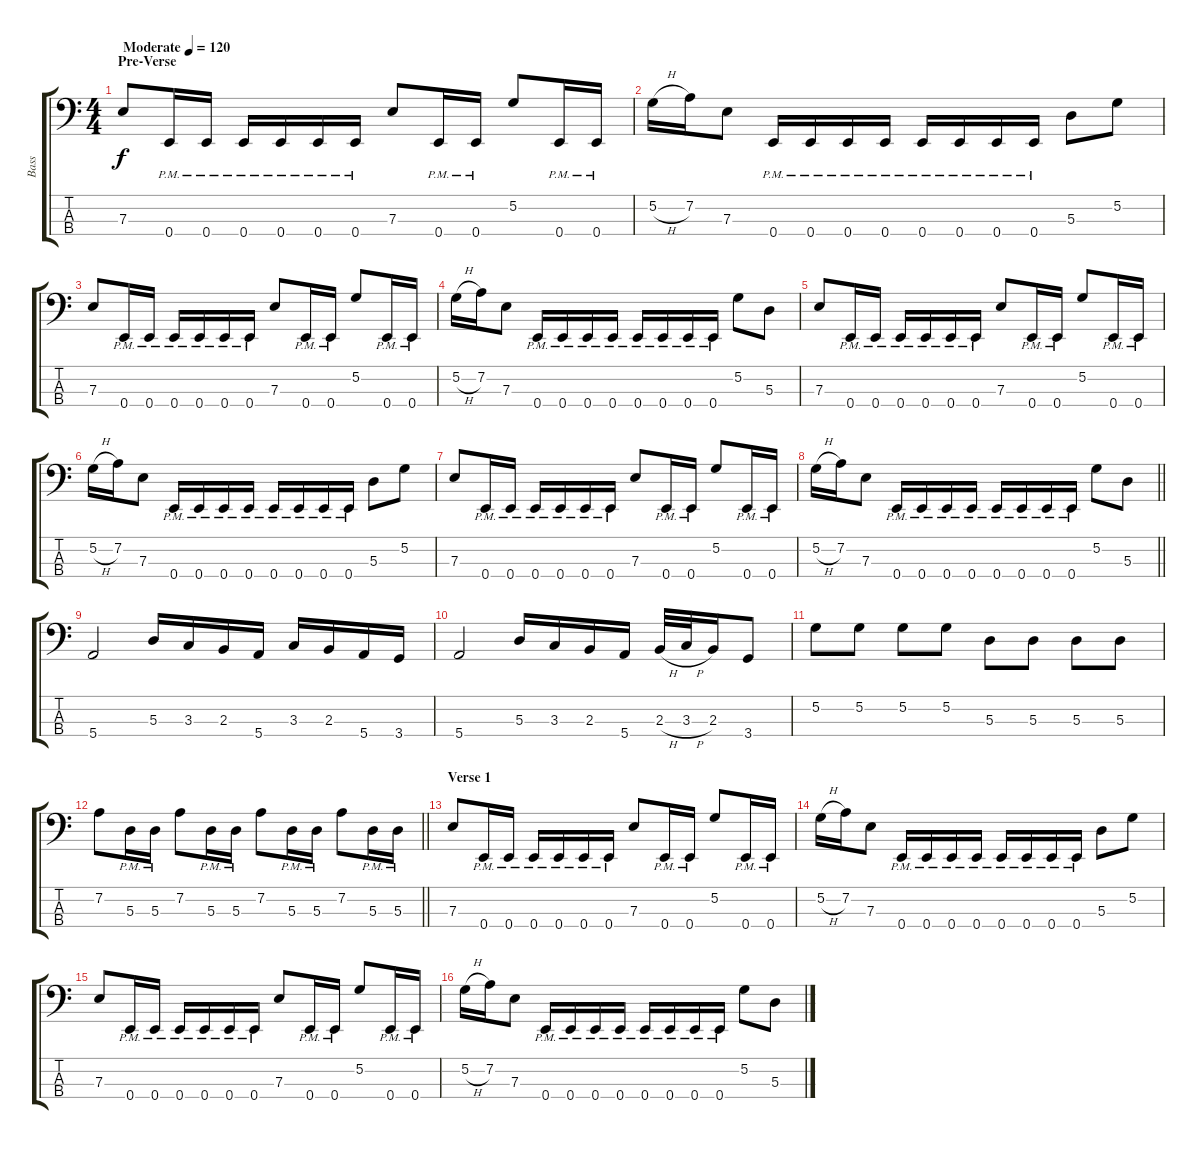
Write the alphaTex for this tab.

\track ("Bass" "Bass") {instrument electricbasspick}
\staff {score tabs}
\tuning (G2 D2 A1 E1) {hide}
\ts (4 4)
\section ("" "Pre-Verse")
\tempo (120 "Moderate")
\clef f4
\ks c
7.3.8{dy f instrument electricbasspick} 0.4{pm}.16 0.4{pm}.16 0.4{pm}.16 0.4{pm}.16 0.4{pm}.16 0.4{pm}.16 7.3.8 0.4{pm}.16 0.4{pm}.16 5.2.8 0.4{pm}.16 0.4{pm}.16 |
5.2{h}.16 7.2.16 7.3.8 0.4{pm}.16 0.4{pm}.16 0.4{pm}.16 0.4{pm}.16 0.4{pm}.16 0.4{pm}.16 0.4{pm}.16 0.4{pm}.16 5.3.8 5.2.8 |
7.3.8 0.4{pm}.16 0.4{pm}.16 0.4{pm}.16 0.4{pm}.16 0.4{pm}.16 0.4{pm}.16 7.3.8 0.4{pm}.16 0.4{pm}.16 5.2.8 0.4{pm}.16 0.4{pm}.16 |
5.2{h}.16 7.2.16 7.3.8 0.4{pm}.16 0.4{pm}.16 0.4{pm}.16 0.4{pm}.16 0.4{pm}.16 0.4{pm}.16 0.4{pm}.16 0.4{pm}.16 5.2.8 5.3.8 |
7.3.8 0.4{pm}.16 0.4{pm}.16 0.4{pm}.16 0.4{pm}.16 0.4{pm}.16 0.4{pm}.16 7.3.8 0.4{pm}.16 0.4{pm}.16 5.2.8 0.4{pm}.16 0.4{pm}.16 |
5.2{h}.16 7.2.16 7.3.8 0.4{pm}.16 0.4{pm}.16 0.4{pm}.16 0.4{pm}.16 0.4{pm}.16 0.4{pm}.16 0.4{pm}.16 0.4{pm}.16 5.3.8 5.2.8 |
7.3.8 0.4{pm}.16 0.4{pm}.16 0.4{pm}.16 0.4{pm}.16 0.4{pm}.16 0.4{pm}.16 7.3.8 0.4{pm}.16 0.4{pm}.16 5.2.8 0.4{pm}.16 0.4{pm}.16 |
\barLineRight lightlight
5.2{h}.16 7.2.16 7.3.8 0.4{pm}.16 0.4{pm}.16 0.4{pm}.16 0.4{pm}.16 0.4{pm}.16 0.4{pm}.16 0.4{pm}.16 0.4{pm}.16 5.2.8 5.3.8 |
5.4.2 5.3.16 3.3.16 2.3.16 5.4.16 3.3.16 2.3.16 5.4.16 3.4.16 |
5.4.2 5.3.16 3.3.16 2.3.16 5.4.16 2.3{h}.32 3.3{h}.32 2.3.16 3.4.8 |
5.2.8 5.2.8 5.2.8 5.2.8 5.3.8 5.3.8 5.3.8 5.3.8 |
\barLineRight lightlight
7.2.8 5.3{pm}.16 5.3{pm}.16 7.2.8 5.3{pm}.16 5.3{pm}.16 7.2.8 5.3{pm}.16 5.3{pm}.16 7.2.8 5.3{pm}.16 5.3{pm}.16 |
\section ("" "Verse 1")
7.3.8 0.4{pm}.16 0.4{pm}.16 0.4{pm}.16 0.4{pm}.16 0.4{pm}.16 0.4{pm}.16 7.3.8 0.4{pm}.16 0.4{pm}.16 5.2.8 0.4{pm}.16 0.4{pm}.16 |
5.2{h}.16 7.2.16 7.3.8 0.4{pm}.16 0.4{pm}.16 0.4{pm}.16 0.4{pm}.16 0.4{pm}.16 0.4{pm}.16 0.4{pm}.16 0.4{pm}.16 5.3.8 5.2.8 |
7.3.8 0.4{pm}.16 0.4{pm}.16 0.4{pm}.16 0.4{pm}.16 0.4{pm}.16 0.4{pm}.16 7.3.8 0.4{pm}.16 0.4{pm}.16 5.2.8 0.4{pm}.16 0.4{pm}.16 |
5.2{h}.16 7.2.16 7.3.8 0.4{pm}.16 0.4{pm}.16 0.4{pm}.16 0.4{pm}.16 0.4{pm}.16 0.4{pm}.16 0.4{pm}.16 0.4{pm}.16 5.2.8 5.3.8
